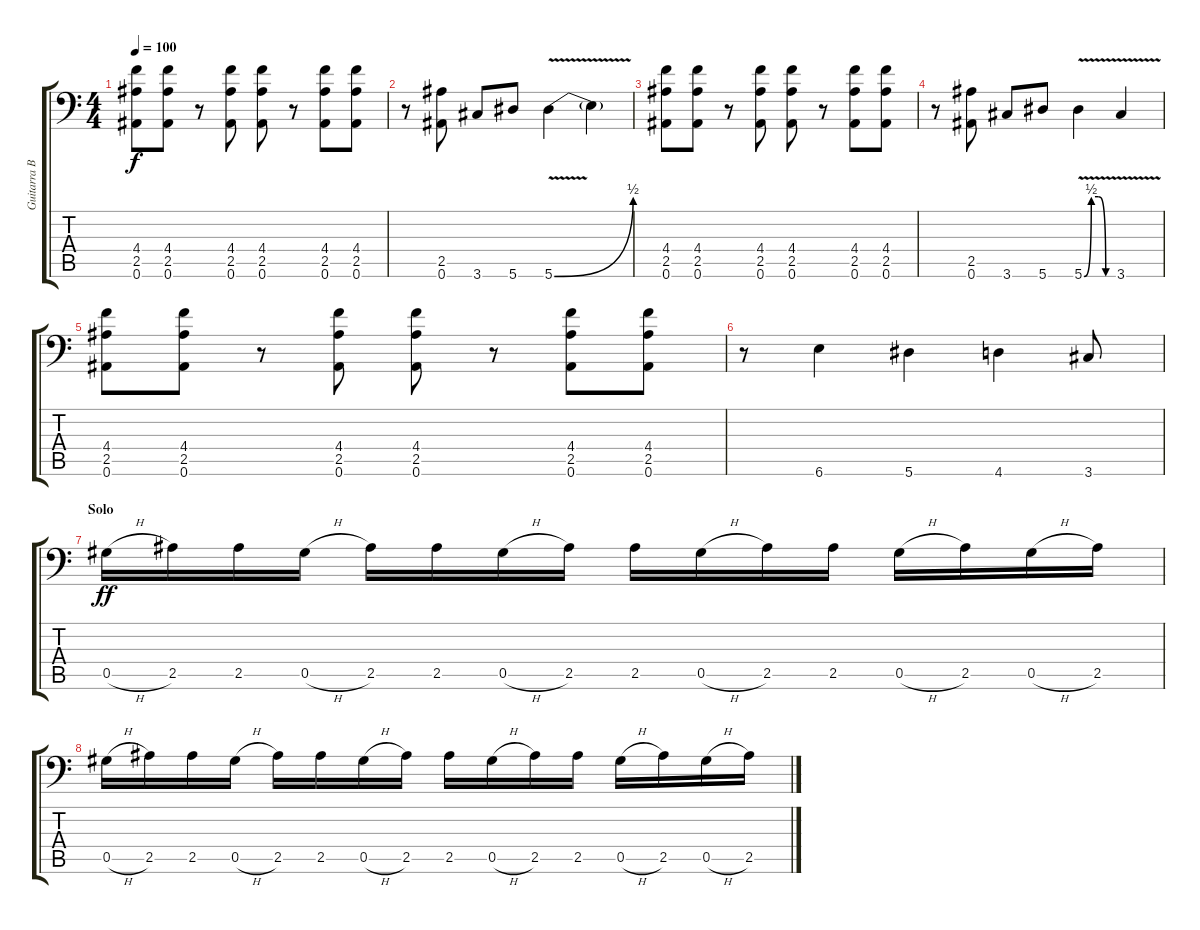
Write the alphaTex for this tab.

\track ("Guitarra Base" "Guitarra B") {instrument distortionguitar}
\staff {score tabs}
\tuning (Eb4 Bb3 Gb3 Db3 Ab2 Bb1) {hide}
\ts (4 4)
\tempo 100
\clef f4
\ks c
(4.4 2.5 0.6).8{dy f} (4.4 2.5 0.6).8 r.8 (4.4 2.5 0.6).8 (4.4 2.5 0.6).8 r.8 (4.4 2.5 0.6).8 (4.4 2.5 0.6).8 |
r.8 (2.5 0.6).8 3.6.8 5.6.8 5.6{be (bend 0 0 60 2) v}.4 5.6{t}.4 |
(4.4 2.5 0.6).8 (4.4 2.5 0.6).8 r.8 (4.4 2.5 0.6).8 (4.4 2.5 0.6).8 r.8 (4.4 2.5 0.6).8 (4.4 2.5 0.6).8 |
r.8 (2.5 0.6).8 3.6.8 5.6.8 5.6{be (custom 0 0 15 2 30 2 45 0 60 0) v}.4 3.6{v}.4 |
(4.4 2.5 0.6).8 (4.4 2.5 0.6).8 r.8 (4.4 2.5 0.6).8 (4.4 2.5 0.6).8 r.8 (4.4 2.5 0.6).8 (4.4 2.5 0.6).8 |
r.8 6.6.4 5.6.4 4.6.4 3.6.8 |
\section ("" "Solo")
0.5{h}.16{dy ff} 2.5.16 2.5.16 0.5{h}.16 2.5.16 2.5.16 0.5{h}.16 2.5.16 2.5.16 0.5{h}.16 2.5.16 2.5.16 0.5{h}.16 2.5.16 0.5{h}.16 2.5.16 |
0.5{h}.16 2.5.16 2.5.16 0.5{h}.16 2.5.16 2.5.16 0.5{h}.16 2.5.16 2.5.16 0.5{h}.16 2.5.16 2.5.16 0.5{h}.16 2.5.16 0.5{h}.16 2.5.16
